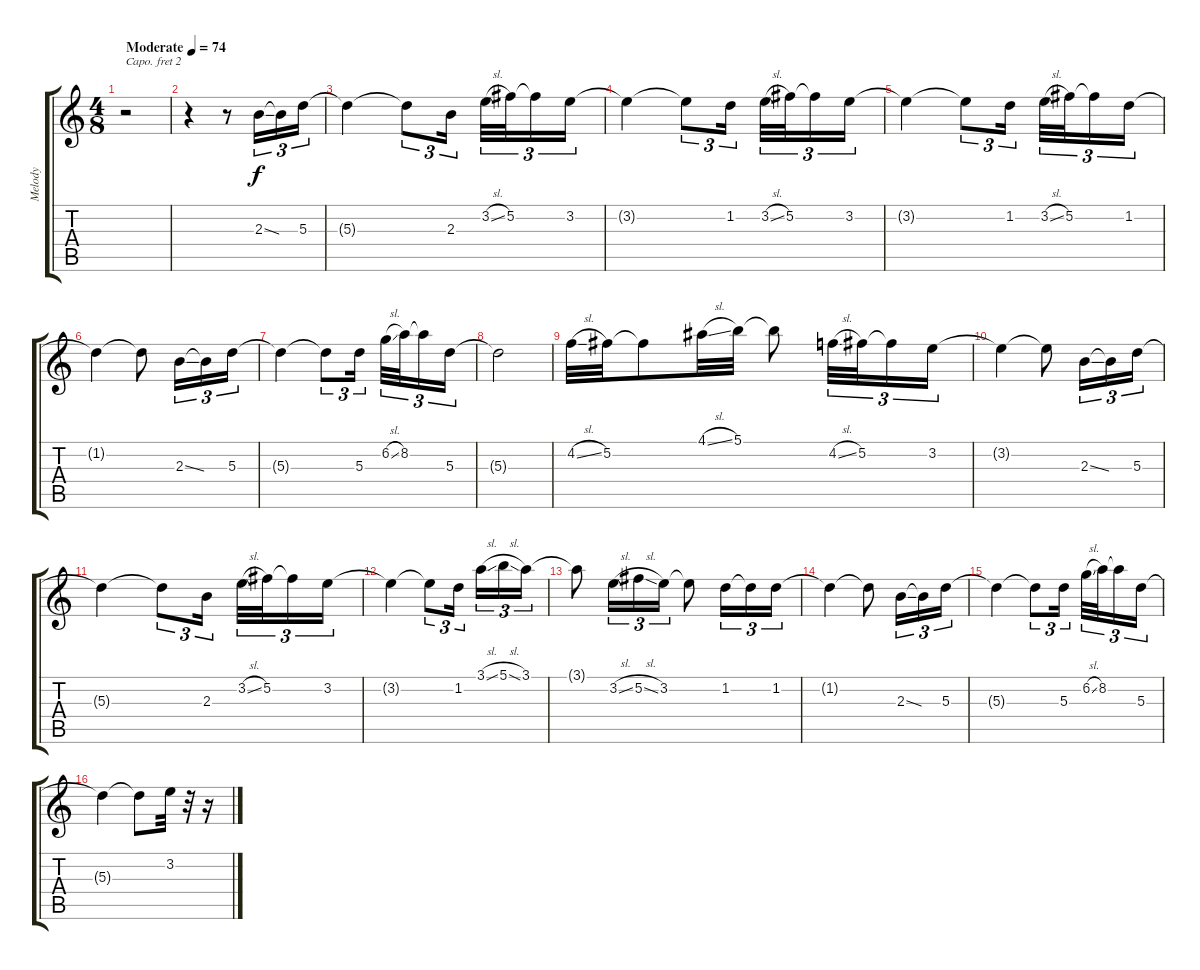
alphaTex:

\track ("Melody" "Melody") {instrument acousticguitarsteel}
\staff {score tabs}
\capo 2
\tuning (E4 B3 G3 D3 A2 E2) {hide}
\ts (4 8)
\tempo (74 "Moderate")
\clef g2
\ks c
r.2{dy f instrument acousticguitarsteel} |
r.4 r.8 2.3{ss}.16{tu (3 2)} 2.3{t}.16{tu (3 2)} 5.3.16{tu (3 2)} |
5.3{t}.4 5.3{t}.8{tu (3 2)} 2.3.16{tu (3 2)} 3.2{sl}.32{tu (3 2)} 5.2.32{tu (3 2)} 5.2{t}.16{tu (3 2)} 3.2.16{tu (3 2)} |
3.2{t}.4 3.2{t}.8{tu (3 2)} 1.2.16{tu (3 2)} 3.2{sl}.32{tu (3 2)} 5.2.32{tu (3 2)} 5.2{t}.16{tu (3 2)} 3.2.16{tu (3 2)} |
3.2{t}.4 3.2{t}.8{tu (3 2)} 1.2.16{tu (3 2)} 3.2{sl}.32{tu (3 2)} 5.2.32{tu (3 2)} 5.2{t}.16{tu (3 2)} 1.2.16{tu (3 2)} |
1.2{t}.4 1.2{t}.8 2.3{ss}.16{tu (3 2)} 2.3{t}.16{tu (3 2)} 5.3.16{tu (3 2)} |
5.3{t}.4 5.3{t}.8{tu (3 2)} 5.3.16{tu (3 2)} 6.2{sl}.32{tu (3 2)} 8.2.32{tu (3 2)} 8.2{t}.16{tu (3 2)} 5.3.16{tu (3 2)} |
5.3{t}.2 |
4.2{sl}.32 5.2.32 5.2{t}.8 4.1{sl}.32 5.1.32 5.1{t}.8 4.2{sl}.32{tu (3 2)} 5.2.32{tu (3 2)} 5.2{t}.16{tu (3 2)} 3.2.16{tu (3 2)} |
3.2{t}.4 3.2{t}.8 2.3{ss}.16{tu (3 2)} 2.3{t}.16{tu (3 2)} 5.3.16{tu (3 2)} |
5.3{t}.4 5.3{t}.8{tu (3 2)} 2.3.16{tu (3 2)} 3.2{sl}.32{tu (3 2)} 5.2.32{tu (3 2)} 5.2{t}.16{tu (3 2)} 3.2.16{tu (3 2)} |
3.2{t}.4 3.2{t}.8{tu (3 2)} 1.2.16{tu (3 2)} 3.1{sl}.16{tu (3 2)} 5.1{sl}.16{tu (3 2)} 3.1.16{tu (3 2)} |
3.1{t}.8 3.2{sl}.16{tu (3 2)} 5.2{sl}.16{tu (3 2)} 3.2.16{tu (3 2)} 3.2{t}.8 1.2.16{tu (3 2)} 1.2{t}.16{tu (3 2)} 1.2.16{tu (3 2)} |
1.2{t}.4 1.2{t}.8 2.3{ss}.16{tu (3 2)} 2.3{t}.16{tu (3 2)} 5.3.16{tu (3 2)} |
5.3{t}.4 5.3{t}.8{tu (3 2)} 5.3.16{tu (3 2)} 6.2{sl}.32{tu (3 2)} 8.2.32{tu (3 2)} 8.2{t}.16{tu (3 2)} 5.3.16{tu (3 2)} |
5.3{t}.4 5.3{t}.8 3.2.32 r.32 r.16
